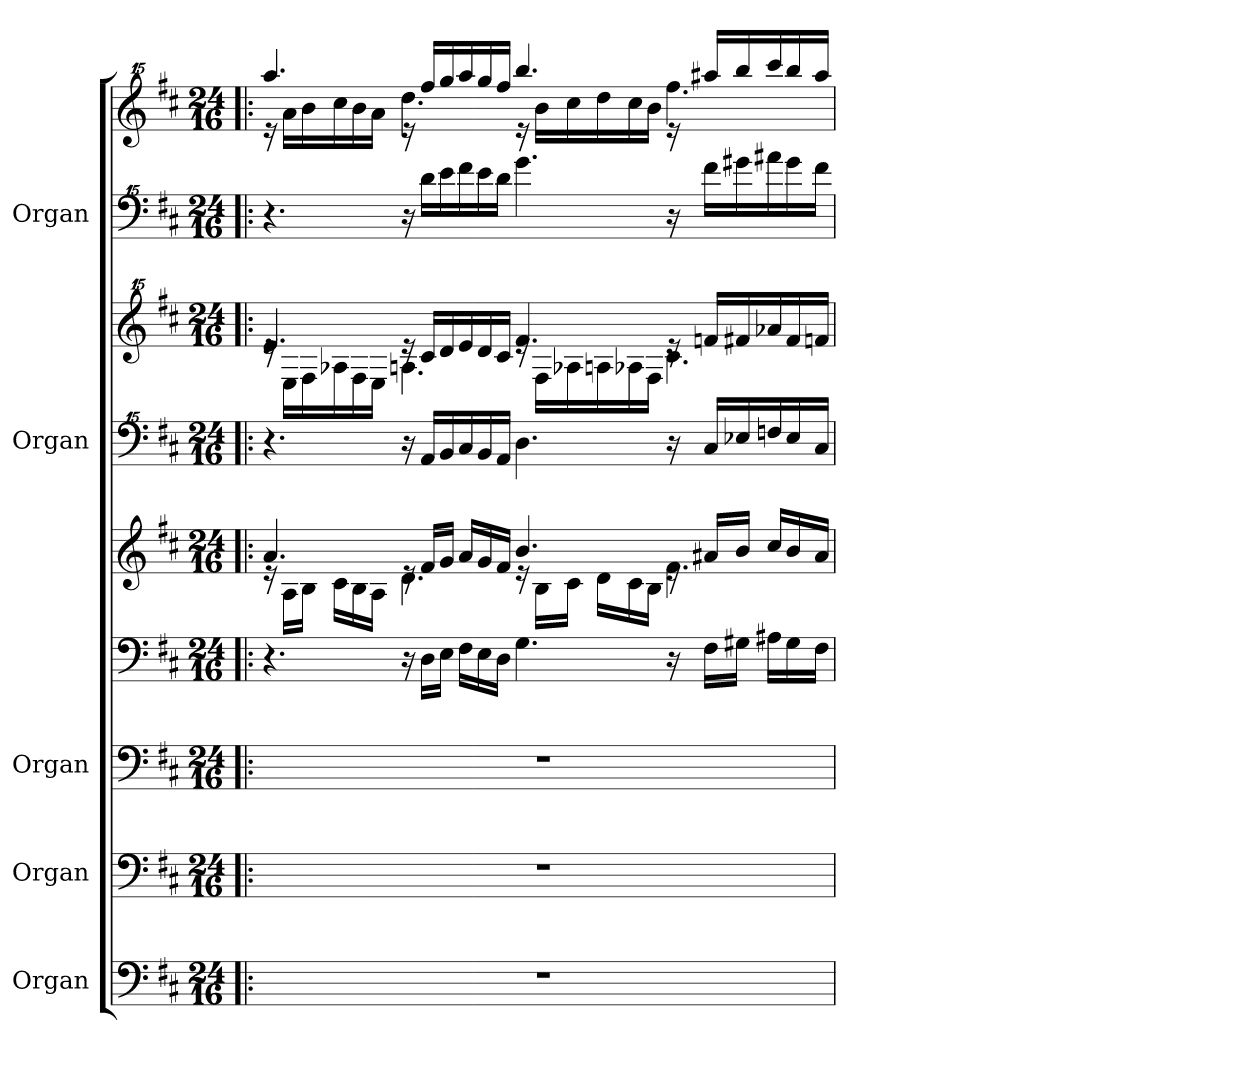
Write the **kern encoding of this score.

**kern	**kern	**kern	**kern	**kern	**kern	**kern	**kern	**kern
*part5	*part4	*part3	*part3	*part3	*part2	*part2	*part1	*part1
*staff9	*staff8	*staff7	*staff6	*staff5	*staff4	*staff3	*staff2	*staff1
*I"Organ	*I"Organ	*I"Organ	*	*	*I"Organ	*	*I"Organ	*
*I'Org.	*I'Org.	*I'Org.	*	*	*I'Org.	*	*I'Org.	*
*clefF4	*clefF4	*clefF4	*clefF4	*clefG2	*clefF^^4	*clefG^^2	*clefF^^4	*clefG^^2
*k[f#c#]	*k[f#c#]	*k[f#c#]	*k[f#c#]	*k[f#c#]	*k[f#c#]	*k[f#c#]	*k[f#c#]	*k[f#c#]
*M24/16	*M24/16	*M24/16	*M24/16	*M24/16	*M24/16	*M24/16	*M24/16	*M24/16
=1!|:	=1!|:	=1!|:	=1!|:	=1!|:	=1!|:	=1!|:	=1!|:	=1!|:
*	*	*	*	*^	*	*^	*	*^
1.r	1.r	1.r	4.r	4.a/	16re	4.r	4.eee/	16reee	4.r	4.aaaa/	16reee
.	.	.	.	.	16A\LL	.	.	16ee\LL	.	.	16aaa\LL
.	.	.	.	.	16B\JJ	.	.	16ff#\	.	.	16bbb\
.	.	.	.	.	16c#\LL	.	.	16aa-X\	.	.	16cccc#\
.	.	.	.	.	16B\	.	.	16ff#\	.	.	16bbb\
.	.	.	.	.	16A\JJ	.	.	16ee\JJ	.	.	16aaa\JJ
.	.	.	16r	16re	4.d\	16r	16reee	4.aan\	16r	16reee	4.dddd\
.	.	.	16D\LL	16f#/LL	.	16a/LL	16ccc#/LL	.	16ddd\LL	16ffff#/LL	.
.	.	.	16E\JJ	16g/JJ	.	16b/	16ddd/	.	16eee\	16gggg/	.
.	.	.	16F#\LL	16a/LL	.	16cc#/	16eee/	.	16fff#\	16aaaa/	.
.	.	.	16E\	16g/	.	16b/	16ddd/	.	16eee\	16gggg/	.
.	.	.	16D\JJ	16f#/JJ	.	16a/JJ	16ccc#/JJ	.	16ddd\JJ	16ffff#/JJ	.
.	.	.	4.G\	4.b/	16re	4.dd\	4.fff#/	16reee	4.ggg\	4.bbbb/	16reee
.	.	.	.	.	16B\LL	.	.	16ff#\LL	.	.	16bbb\LL
.	.	.	.	.	16c#\JJ	.	.	16aa-X\	.	.	16cccc#\
.	.	.	.	.	16d\LL	.	.	16aan\	.	.	16dddd\
.	.	.	.	.	16c#\	.	.	16aa-X\	.	.	16cccc#\
.	.	.	.	.	16B\JJ	.	.	16ff#\JJ	.	.	16bbb\JJ
.	.	.	16r	16re	4.f#\	16r	16reee	4.ccc#\	16r	16reee	4.ffff#\
.	.	.	16F#\LL	16a#X/LL	.	16cc#/LL	16fffn/LL	.	16fff#\LL	16aaaa#X/LL	.
.	.	.	16G#X\JJ	16b/JJ	.	16ee-X/	16fff#X/	.	16ggg#X\	16bbbb/	.
.	.	.	16A#X\LL	16cc#/LL	.	16ffn/	16aaa-X/	.	16aaa#X\	16ccccc#/	.
.	.	.	16G#\	16b/	.	16ee-/	16fff#/	.	16ggg#\	16bbbb/	.
.	.	.	16F#\JJ	16a#/JJ	.	16cc#/JJ	16fffn/JJ	.	16fff#\JJ	16aaaa#/JJ	.
*	*	*	*	*v	*v	*	*v	*v	*	*v	*v
=	=	=	=	=	=	=	=	=
*-	*-	*-	*-	*-	*-	*-	*-	*-
